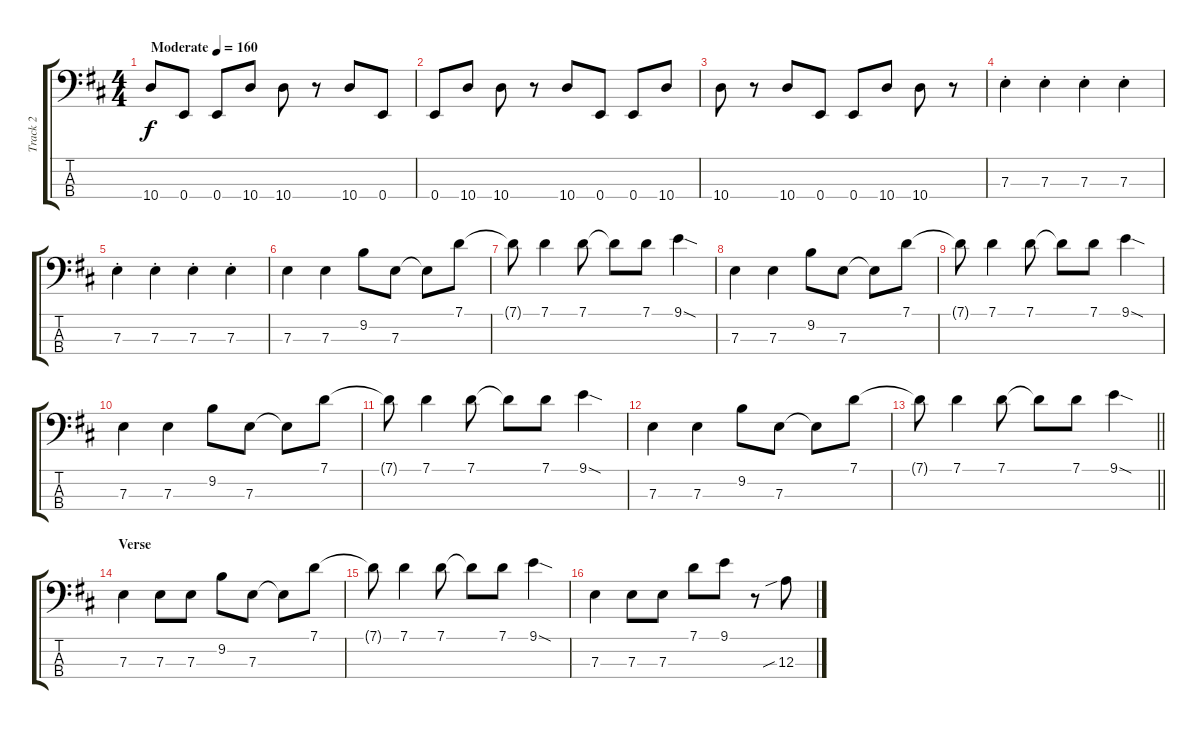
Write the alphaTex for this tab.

\track ("Track 2" "Track 2") {instrument electricbassfinger}
\staff {score tabs}
\tuning (G2 D2 A1 E1) {hide}
\ts (4 4)
\tempo (160 "Moderate")
\clef f4
\ks d
10.4.8{dy f instrument electricbassfinger} 0.4.8 0.4.8 10.4.8 10.4.8 r.8 10.4.8 0.4.8 |
0.4.8 10.4.8 10.4.8 r.8 10.4.8 0.4.8 0.4.8 10.4.8 |
10.4.8 r.8 10.4.8 0.4.8 0.4.8 10.4.8 10.4.8 r.8 |
7.3{st}.4 7.3{st}.4 7.3{st}.4 7.3{st}.4 |
7.3{st}.4 7.3{st}.4 7.3{st}.4 7.3{st}.4 |
7.3.4 7.3.4 9.2.8 7.3.8 7.3{t}.8 7.1.8 |
7.1{t}.8 7.1.4 7.1.8 7.1{t}.8 7.1.8 9.1{sod}.4 |
7.3.4 7.3.4 9.2.8 7.3.8 7.3{t}.8 7.1.8 |
7.1{t}.8 7.1.4 7.1.8 7.1{t}.8 7.1.8 9.1{sod}.4 |
7.3.4 7.3.4 9.2.8 7.3.8 7.3{t}.8 7.1.8 |
7.1{t}.8 7.1.4 7.1.8 7.1{t}.8 7.1.8 9.1{sod}.4 |
7.3.4 7.3.4 9.2.8 7.3.8 7.3{t}.8 7.1.8 |
\barLineRight lightlight
7.1{t}.8 7.1.4 7.1.8 7.1{t}.8 7.1.8 9.1{sod}.4 |
\section ("" "Verse")
7.3.4 7.3.8 7.3.8 9.2.8 7.3.8 7.3{t}.8 7.1.8 |
7.1{t}.8 7.1.4 7.1.8 7.1{t}.8 7.1.8 9.1{sod}.4 |
7.3.4 7.3.8 7.3.8 7.1.8 9.1.8 r.8 12.3{sib}.8
